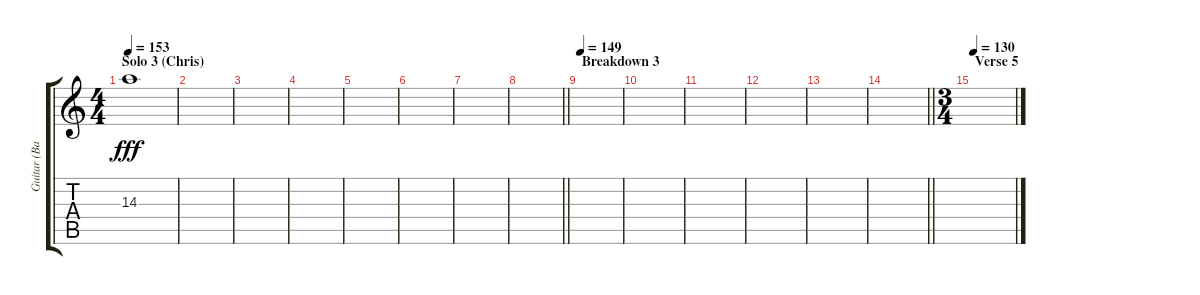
\track ("Guitar (Backing)" "Guitar (Ba") {instrument distortionguitar}
\staff {score tabs}
\tuning (E4 B3 G3 D3 A2 E2) {hide}
\ts (4 4)
\section ("" "Solo 3 (Chris)")
\tempo 153
\clef g2
\ks c
14.3.1{dy fff} |
|
|
|
|
|
|
\barLineRight lightlight
|
\section ("" "Breakdown 3")
\tempo 149
|
|
|
|
|
\barLineRight lightlight
|
\ts (3 4)
\section ("" "Verse 5")
\tempo 130
